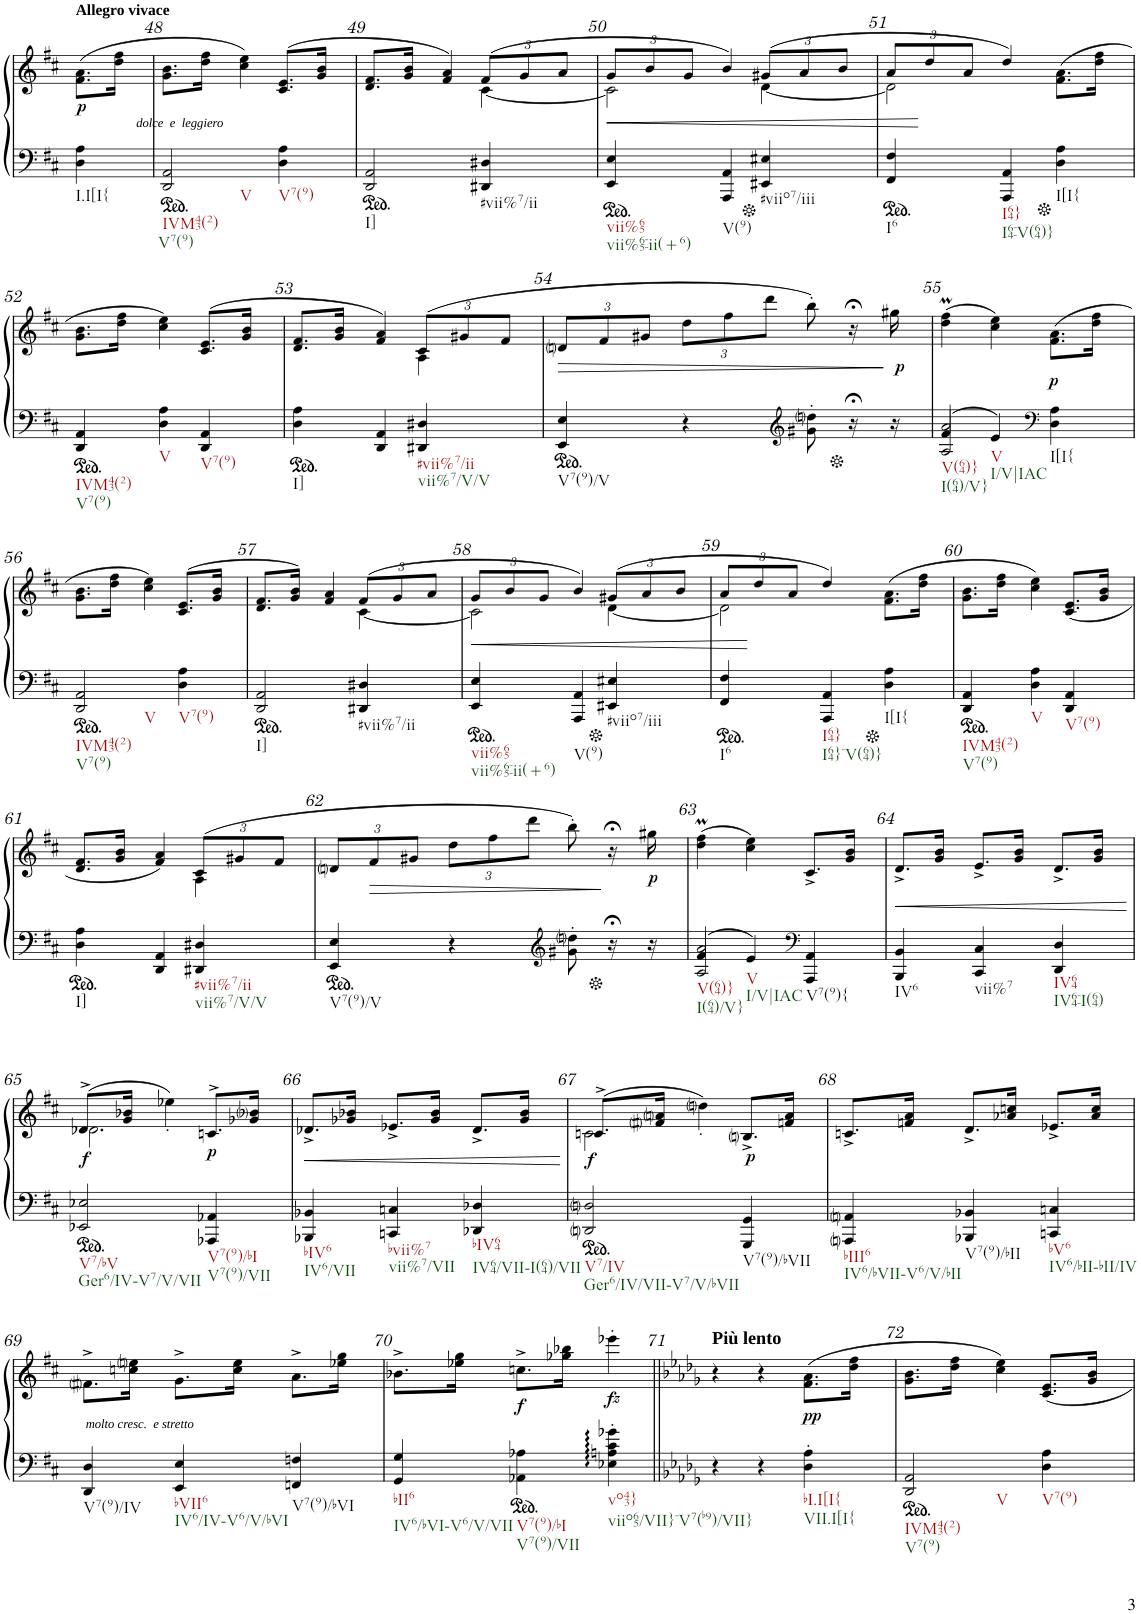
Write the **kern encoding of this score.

**kern	**kern	**dynam
*part1	*part1	*part1
*staff2	*staff1	*staff1/2
*I"Midi_1	*	*
!!LO:PB:g=z
*clefG2	*clefG2	*
*k[f#c#]	*k[f#c#]	*
*D:	*D:	*
*M3/4	*M3/4	*
=47X3	=47X3	=47X3
*	*^	*
!	!LO:TX:a:B:t=Allegro vivace	!	!
!LO:TX:b:t=I.I[I{	!	!	!
!	!	!	!LO:DY:b
4D\ 4A\	(>8.f#\ 8.a\L	4ryy	p
!	!LO:TX:b:i:t=dolce  e  leggiero	!	!
.	16dd\ 16ff#\Jk	.	.
=48	=48	=48	=48
!LO:TX:b:t=IVM43(2)	!	!	!
!LO:TX:b:t=V7(9)	!	!	!
!LO:TX:b:t=V	!	!	!
2DD/ 2AA/	8.g\ 8.b\L	2ryy	.
.	16dd\ 16ff#\Jk	.	.
.	4cc#\ 4ee\)	.	.
!LO:TX:b:t=V7(9)	!	!	!
4D\ 4A\	(>8.c#/ 8.e/L	4ryy	.
.	16g/ 16b/Jk	.	.
=49	=49	=49	=49
!LO:TX:b:t=I]	!	!	!
2DD/ 2AA/	8.d/ 8.f#/L	2ryy	.
.	16g/ 16b/Jk	.	.
.	4f#/ 4a/)	.	.
*	*Xbrackettup	*	*
!LO:TX:b:t=#vii%7/ii	!	!	!
4DD#X/ 4D#X/	(>12f#/L	[4c#\	.
.	12g/	.	.
.	12a/J	.	.
=50	=50	=50	=50
!LO:TX:b:t=vii%65	!	!	!
!LO:TX:b:t=vii%65-ii(+6)	!	!	!
!	!	!	!LO:HP:b
4EE/ 4E/	12g/L	2c#\]	<
.	12b/	.	.
.	12g/J	.	.
!LO:TX:b:t=V(9)	!	!	!
4AAA/ 4AA/	4b/)	.	.
!LO:TX:b:t=#viio7/iii	!	!	!
4EE#X/ 4E#X/	(>12g#X/L	[4d\	.
.	12a/	.	.
.	12b/J	.	.
=51	=51	=51	=51
!LO:TX:b:t=I6	!	!	!
4FF#/ 4F#/	12a/L	2d\]	.
.	12dd/	.	[
.	12a/J	.	.
!LO:TX:b:t=I64}	!	!	!
!LO:TX:b:t=I64-V(64)}	!	!	!
4AAA/ 4AA/	4dd/)	.	.
!LO:TX:b:t=I[I{	!	!	!
4D\ 4A\	(8.f#\ 8.a\L	4ryy	.
.	16dd\ 16ff#\Jk	.	.
!!LO:LB:g=z	!!
=52	=52	=52	=52
*^	*	*	*
!LO:TX:b:t=IVM43(2)	!	!	!	!
!LO:TX:b:t=V7(9)	!	!	!	!
4DD/ 4AA/	2ryy	8.g\ 8.b\L	2ryy	.
.	.	16dd\ 16ff#\Jk	.	.
!LO:TX:b:t=V	!	!	!	!
4D\ 4A\	.	4cc#\ 4ee\)	.	.
!LO:TX:b:t=V7(9)	!	!	!	!
4DD/ 4AA/	4ryy	(>8.c#/ 8.e/L	4ryy	.
.	.	16g/ 16b/Jk	.	.
=53	=53	=53	=53	=53
!LO:TX:b:t=I]	!	!	!	!
4D\ 4A\	2ryy	8.d/ 8.f#/L	2ryy	.
.	.	16g/ 16b/Jk	.	.
4DD/ 4AA/	.	4f#/ 4a/)	.	.
!LO:TX:b:t=#vii%7/ii	!	!	!	!
!LO:TX:b:t=vii%7/V/V	!	!	!	!
4DD#X/ 4D#X/	4ryy	(>12c#/L	4A\	.
.	.	12g#X/	.	.
.	.	12f#/J	.	.
=54	=54	=54	=54	=54
!LO:TX:b:t=V7(9)/V	!	!	!	!
!	!	!	!	!LO:HP:b
4EE/ 4E/	2ryy	12dni/L	2ryy	>
.	.	12f#/	.	.
.	.	12g#X/J	.	.
4r	.	12dd\L	.	.
.	.	12ff#\	.	.
.	.	12ddd\J	.	.
*clefG2	*	*	*	*
8g#X\' 8ddni\'	4ryy	8bb'\)	4ryy	.
16r;<	.	16r;<	.	.
!	!	!	!	!LO:DY:n=1:b
16r	.	16gg#X\	.	] p
=55	=55	=55	=55	=55
!LO:TX:b:t=V(64)}	!	!	!	!
!LO:TX:b:t=I(64)/V}	!	!	!	!
!LO:TX:b:t=V	!	!	!	!
!LO:TX:b:t=I/V|IAC	!	!	!	!
2A/ 2a/	4f#/	(>4dd\M 4ff#\M	2ryy	.
.	4e/	4cc#\ 4ee\)	.	.
*clefF4	*	*	*	*
!LO:TX:b:t=I[I{	!	!	!	!
!	!	!	!	!LO:DY:a=2
4D\ 4A\	4ryy	(8.f#\ 8.a\L	4ryy	p
.	.	16dd\ 16ff#\Jk	.	.
*v	*v	*	*	*
!!LO:LB:g=z	!!
=56	=56	=56	=56
!LO:TX:b:t=IVM43(2)	!	!	!
!LO:TX:b:t=V7(9)	!	!	!
!LO:TX:b:t=V	!	!	!
2DD/ 2AA/	8.g\ 8.b\L	2ryy	.
.	16dd\ 16ff#\Jk	.	.
.	4cc#\ 4ee\)	.	.
!LO:TX:b:t=V7(9)	!	!	!
4D\ 4A\	(>8.c#/ 8.e/L	4ryy	.
.	16g/ 16b/Jk	.	.
=57	=57	=57	=57
!LO:TX:b:t=I]	!	!	!
2DD/ 2AA/	8.d/ 8.f#/L	2ryy	.
.	16g/ 16b/Jk)	.	.
.	4f#/ 4a/	.	.
!LO:TX:b:t=#vii%7/ii	!	!	!
4DD#X/ 4D#X/	(>12f#/L	[4c#\	.
.	12g/	.	.
.	12a/J	.	.
=58	=58	=58	=58
!LO:TX:b:t=vii%65	!	!	!
!LO:TX:b:t=vii%65-ii(+6)	!	!	!
!	!	!	!LO:HP:b
4EE/ 4E/	12g/L	2c#\]	<
.	12b/	.	.
.	12g/J	.	.
!LO:TX:b:t=V(9)	!	!	!
4AAA/ 4AA/	4b/)	.	.
!LO:TX:b:t=#viio7/iii	!	!	!
4EE#X/ 4E#X/	(>12g#X/L	[4d\	.
.	12a/	.	.
.	12b/J	.	.
=59	=59	=59	=59
!LO:TX:b:t=I6	!	!	!
4FF#/ 4F#/	12a/L	2d\]	.
.	12dd/	.	[
.	12a/J	.	.
!LO:TX:b:t=I64}	!	!	!
!LO:TX:b:t=I64}-V(64)}	!	!	!
4AAA/ 4AA/	4dd/)	.	.
!LO:TX:b:t=I[I{	!	!	!
4D\ 4A\	(8.f#\ 8.a\L	4ryy	.
.	16dd\ 16ff#\Jk	.	.
=60	=60	=60	=60
!LO:TX:b:t=IVM43(2)	!	!	!
!LO:TX:b:t=V7(9)	!	!	!
4DD/ 4AA/	8.g\ 8.b\L	2ryy	.
.	16dd\ 16ff#\Jk	.	.
!LO:TX:b:t=V	!	!	!
4D\ 4A\	4cc#\ 4ee\)	.	.
!LO:TX:b:t=V7(9)	!	!	!
4DD/ 4AA/	(8.c#/ 8.e/L	4ryy	.
.	16g/ 16b/Jk	.	.
!!LO:LB:g=z	!!
=61	=61	=61	=61
*^	*	*	*
!LO:TX:b:t=I]	!	!	!	!
4D\ 4A\	2ryy	8.d/ 8.f#/L	2ryy	.
.	.	16g/ 16b/Jk	.	.
4DD/ 4AA/	.	4f#/ 4a/)	.	.
!LO:TX:b:t=#vii%7/ii	!	!	!	!
!LO:TX:b:t=vii%7/V/V	!	!	!	!
4DD#X/ 4D#X/	4ryy	(>12c#/L	4A\	.
.	.	12g#X/	.	.
.	.	12f#/J	.	.
=62	=62	=62	=62	=62
!LO:TX:b:t=V7(9)/V	!	!	!	!
4EE/ 4E/	2ryy	12dni/L	2ryy	.
!	!	!	!	!LO:HP:b
.	.	12f#/	.	>
.	.	12g#X/J	.	.
4r	.	12dd\L	.	.
.	.	12ff#\	.	.
.	.	12ddd\J	.	.
*clefG2	*	*	*	*
8g#X\' 8ddni\'	4ryy	8bb'\)	4ryy	.
16r;<	.	16r;<	.	]
!	!	!	!	!LO:DY:b
16r	.	16gg#X\	.	p
=63	=63	=63	=63	=63
!LO:TX:b:t=V(64)}	!	!	!	!
!LO:TX:b:t=I(64)/V}	!	!	!	!
!LO:TX:b:t=V	!	!	!	!
!LO:TX:b:t=I/V|IAC	!	!	!	!
2A/ 2a/	4f#/	(>4dd\M 4ff#\M	2ryy	.
.	4e/	4cc#\ 4ee\)	.	.
*clefF4	*	*	*	*
!LO:TX:b:t=V7(9){	!	!	!	!
4AAA/ 4AA/	4ryy	8.c#^/L	4ryy	.
.	.	16g/ 16b/Jk	.	.
=64	=64	=64	=64	=64
!LO:TX:b:t=IV6	!	!	!	!
!	!	!	!	!LO:HP:b
4BBB/ 4BB/	2ryy	8.d^/L	2ryy	<
.	.	16g/ 16b/Jk	.	.
!LO:TX:b:t=vii%7	!	!	!	!
4CC#/ 4C#/	.	8.e^/L	.	.
.	.	16g/ 16b/Jk	.	.
!LO:TX:b:t=IV64	!	!	!	!
!LO:TX:b:t=IV64-I(64)	!	!	!	!
4DD/ 4D/	4ryy	8.d^/L	4ryy	.
.	.	16g/ 16b/Jk	.	.
*v	*v	*	*	*
*	*v	*v	*
.	.	[
!!LO:LB:g=z
=65	=65	=65
*	*^	*
!LO:TX:b:t=V7/bV	!	!	!
!LO:TX:b:t=Ger6/IV-V7/V/VII	!	!	!
!	!	!	!LO:DY:b
2EE-X/ 2E-X/	(>8.d-X^/L	2.d-\	f
.	16g/ 16b-X/Jk	.	.
.	4ee-X'\)	.	.
!LO:TX:b:t=V7(9)/bI	!	!	!
!LO:TX:b:t=V7(9)/VII	!	!	!
!	!	!	!LO:DY:b
4AAA-X/ 4AA-X/	8.cn^/L	.	p
.	16g-X/ 16b-i/Jk	.	.
=66	=66	=66	=66
!LO:TX:b:t=bIV6	!	!	!
!LO:TX:b:t=IV6/VII	!	!	!
!	!	!	!LO:HP:b
4BBB-X/ 4BB-X/	8.d-X^/L	4ryy	<
.	16g-X/ 16b-X/Jk	.	.
!LO:TX:b:t=bvii%7	!	!	!
!LO:TX:b:t=vii%7/VII	!	!	!
4CCn/ 4Cn/	8.e-X^/L	2ryy	.
.	16g-/ 16b-/Jk	.	.
!LO:TX:b:t=bIV64	!	!	!
!LO:TX:b:t=IV64/VII-I(64)/VII	!	!	!
4DD-X/ 4D-X/	8.d-^/L	.	.
.	16g-/ 16b-/Jk	.	.
*	*v	*v	*
.	.	[
=67	=67	=67
*	*^	*
!LO:TX:b:t=V7/IV	!	!	!
!LO:TX:b:t=Ger6/IV/VII-V7/V/bVII	!	!	!
!	!	!	!LO:DY:b
2DDni/ 2Dni/	(>8.cn^/L	2c\	f
.	16f#i/ 16ani/Jk	.	.
.	4ddni'\)	.	.
!LO:TX:b:t=V7(9)/bVII	!	!	!
!	!	!	!LO:DY:b
4GGG/ 4GG/	8.Bni^/L	4ryy	p
.	16fn/ 16a/Jk	.	.
=68	=68	=68	=68
!LO:TX:b:t=bIII6	!	!	!
!LO:TX:b:t=IV6/bVII-V6/V/bII	!	!	!
4AAAni/ 4AAni/	8.cn^/L	2ryy	.
.	16fn/ 16a/Jk	.	.
!LO:TX:b:t=V7(9)/bII	!	!	!
4BBB-X/ 4BB-X/	8.d^/L	.	.
.	16a-X/ 16ccn/Jk	.	.
!LO:TX:b:t=bV6	!	!	!
!LO:TX:b:t=IV6/bII-bII/IV	!	!	!
4CCn/ 4Cn/	8.e-X^/L	4ryy	.
.	16a-/ 16cc/Jk	.	.
*	*v	*v	*
!!LO:LB:g=z
=69	=69	=69
!LO:TX:a:i:t=molto cresc.  e stretto	!	!
!LO:TX:b:t=V7(9)/IV	!	!
4DD/ 4D/	8.f#i^\L	.
.	16ccn\ 16eeni\Jk	.
!LO:TX:b:t=bVII6	!	!
!LO:TX:b:t=IV6/IV-V6/V/bVI	!	!
4EE/ 4E/	8.g^\L	.
.	16cc\ 16ee\Jk	.
!LO:TX:b:t=V7(9)/bVI	!	!
4FFn/ 4Fn/	8.a^\L	.
.	16ee-X\ 16gg\Jk	.
=70	=70	=70
!LO:TX:b:t=bII6	!	!
!LO:TX:b:t=IV6/bVI-V6/V/VII	!	!
4GG/ 4G/	8.b-X^\L	.
.	16ee-X\ 16gg\Jk	.
!LO:TX:b:t=V7(9)/bI	!	!
!LO:TX:b:t=V7(9)/VII	!	!
!	!	!LO:DY:b
4AA-X\ 4A-X\	8.ccn^\L	f
.	16gg-X\ 16bb-X\Jk	.
!LO:TX:b:t=vo43}	!	!
!LO:TX:b:t=viio65/VII}-V7(b9)/VII}	!	!
!	!	!LO:DY:b
4E-X\' 4An\' 4c#\' 4g-X\'	4eee-X'\	fz
=71||	=71||	=71||
*k[b-e-a-d-g-]	*k[b-e-a-d-g-]	*
*D-:	*D-:	*
!	!LO:TX:a:B:t=Più lento	!
4r	4r	.
4r	4r	.
!LO:TX:b:t=bI.I[I{	!	!
!LO:TX:b:t=VII.I[I{	!	!
!	!	!LO:DY:b
4D-\' 4A-\'	(>8.f\ 8.a-\L	pp
.	16dd-\ 16ff\Jk	.
=72	=72	=72
!LO:TX:b:t=IVM43(2)	!	!
!LO:TX:b:t=V7(9)	!	!
!LO:TX:b:t=V	!	!
2DD-/ 2AA-/	8.g-\ 8.b-\L	.
.	16dd-\ 16ff\Jk	.
.	4cc\ 4ee-\)	.
!LO:TX:b:t=V7(9)	!	!
4D-\ 4A-\	8.c/ 8.e-/L	.
.	16g-/ 16b-/Jk	.
=	=	=
*-	*-	*-
